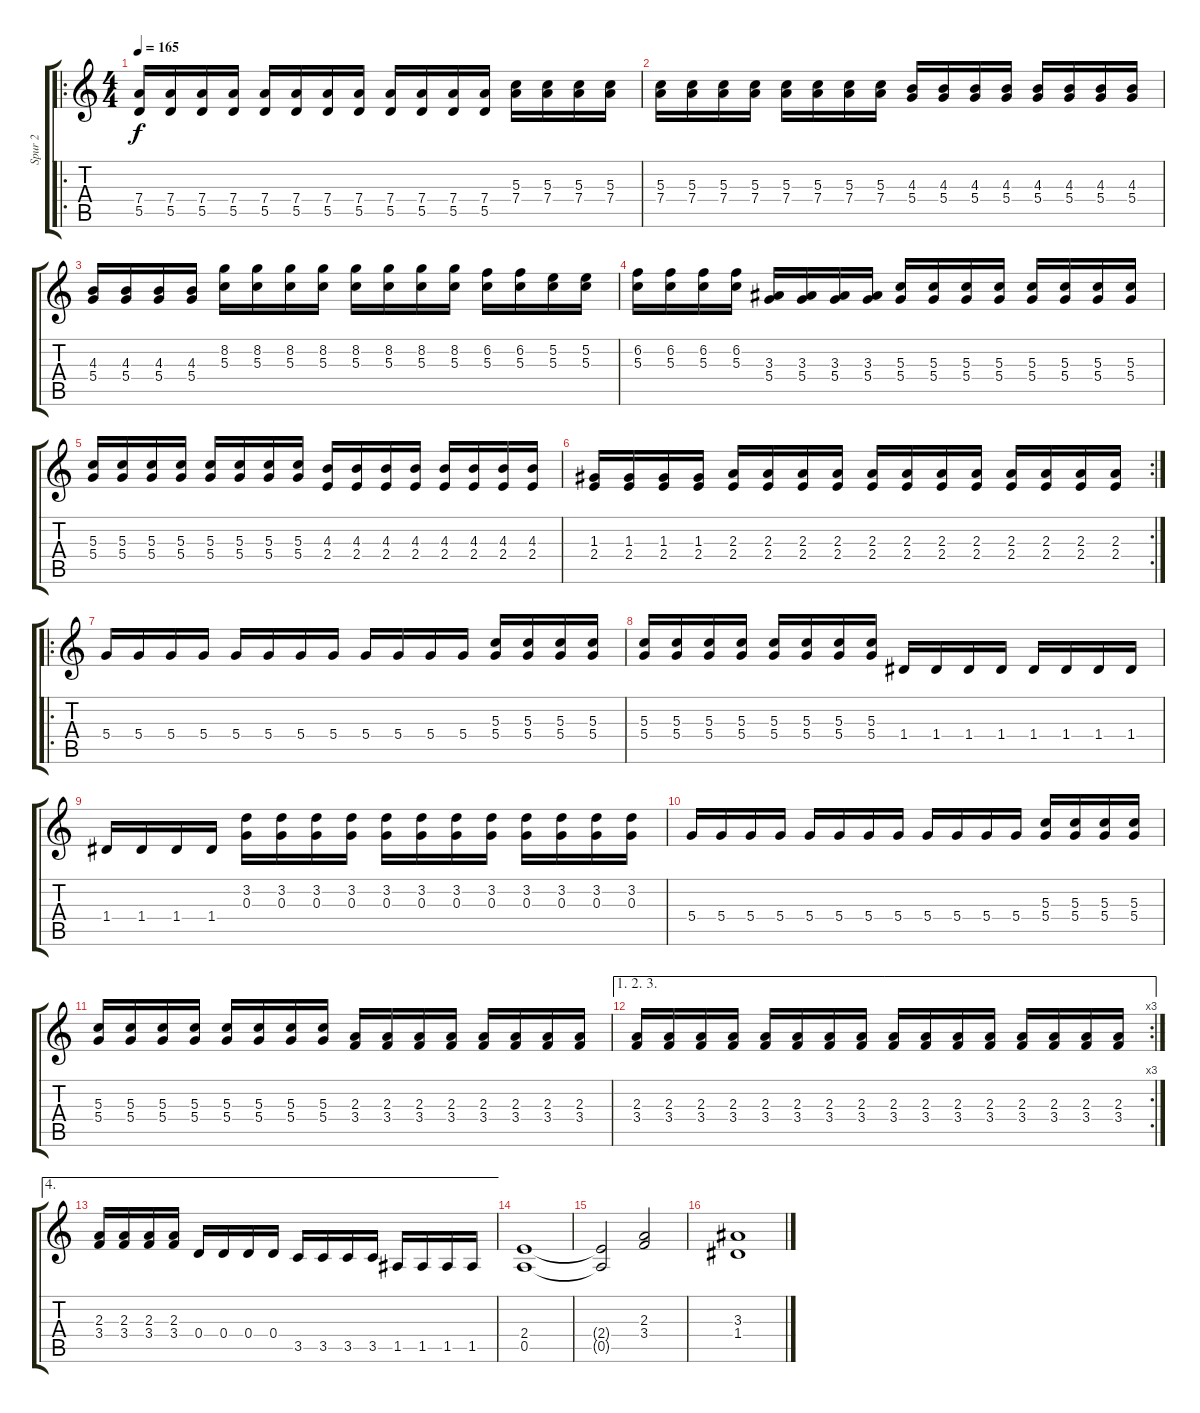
\track ("Spur 2" "Spur 2") {instrument distortionguitar}
\staff {score tabs}
\tuning (E4 B3 G3 D3 A2 E2) {hide}
\ro
\ts (4 4)
\tempo 165
\clef g2
\ks c
(7.4 5.5).16{dy f} (7.4 5.5).16 (7.4 5.5).16 (7.4 5.5).16 (7.4 5.5).16 (7.4 5.5).16 (7.4 5.5).16 (7.4 5.5).16 (7.4 5.5).16 (7.4 5.5).16 (7.4 5.5).16 (7.4 5.5).16 (5.3 7.4).16 (5.3 7.4).16 (5.3 7.4).16 (5.3 7.4).16 |
(5.3 7.4).16 (5.3 7.4).16 (5.3 7.4).16 (5.3 7.4).16 (5.3 7.4).16 (5.3 7.4).16 (5.3 7.4).16 (5.3 7.4).16 (4.3 5.4).16 (4.3 5.4).16 (4.3 5.4).16 (4.3 5.4).16 (4.3 5.4).16 (4.3 5.4).16 (4.3 5.4).16 (4.3 5.4).16 |
(4.3 5.4).16 (4.3 5.4).16 (4.3 5.4).16 (4.3 5.4).16 (8.2 5.3).16 (8.2 5.3).16 (8.2 5.3).16 (8.2 5.3).16 (8.2 5.3).16 (8.2 5.3).16 (8.2 5.3).16 (8.2 5.3).16 (6.2 5.3).16 (6.2 5.3).16 (5.2 5.3).16 (5.2 5.3).16 |
(6.2 5.3).16 (6.2 5.3).16 (6.2 5.3).16 (6.2 5.3).16 (3.3 5.4).16 (3.3 5.4).16 (3.3 5.4).16 (3.3 5.4).16 (5.3 5.4).16 (5.3 5.4).16 (5.3 5.4).16 (5.3 5.4).16 (5.3 5.4).16 (5.3 5.4).16 (5.3 5.4).16 (5.3 5.4).16 |
(5.3 5.4).16 (5.3 5.4).16 (5.3 5.4).16 (5.3 5.4).16 (5.3 5.4).16 (5.3 5.4).16 (5.3 5.4).16 (5.3 5.4).16 (4.3 2.4).16 (4.3 2.4).16 (4.3 2.4).16 (4.3 2.4).16 (4.3 2.4).16 (4.3 2.4).16 (4.3 2.4).16 (4.3 2.4).16 |
\rc 2
(1.3 2.4).16 (1.3 2.4).16 (1.3 2.4).16 (1.3 2.4).16 (2.3 2.4).16 (2.3 2.4).16 (2.3 2.4).16 (2.3 2.4).16 (2.3 2.4).16 (2.3 2.4).16 (2.3 2.4).16 (2.3 2.4).16 (2.3 2.4).16 (2.3 2.4).16 (2.3 2.4).16 (2.3 2.4).16 |
\ro
5.4.16 5.4.16 5.4.16 5.4.16 5.4.16 5.4.16 5.4.16 5.4.16 5.4.16 5.4.16 5.4.16 5.4.16 (5.3 5.4).16 (5.3 5.4).16 (5.3 5.4).16 (5.3 5.4).16 |
(5.3 5.4).16 (5.3 5.4).16 (5.3 5.4).16 (5.3 5.4).16 (5.3 5.4).16 (5.3 5.4).16 (5.3 5.4).16 (5.3 5.4).16 1.4.16 1.4.16 1.4.16 1.4.16 1.4.16 1.4.16 1.4.16 1.4.16 |
1.4.16 1.4.16 1.4.16 1.4.16 (3.2 0.3).16 (3.2 0.3).16 (3.2 0.3).16 (3.2 0.3).16 (3.2 0.3).16 (3.2 0.3).16 (3.2 0.3).16 (3.2 0.3).16 (3.2 0.3).16 (3.2 0.3).16 (3.2 0.3).16 (3.2 0.3).16 |
5.4.16 5.4.16 5.4.16 5.4.16 5.4.16 5.4.16 5.4.16 5.4.16 5.4.16 5.4.16 5.4.16 5.4.16 (5.3 5.4).16 (5.3 5.4).16 (5.3 5.4).16 (5.3 5.4).16 |
(5.3 5.4).16 (5.3 5.4).16 (5.3 5.4).16 (5.3 5.4).16 (5.3 5.4).16 (5.3 5.4).16 (5.3 5.4).16 (5.3 5.4).16 (2.3 3.4).16 (2.3 3.4).16 (2.3 3.4).16 (2.3 3.4).16 (2.3 3.4).16 (2.3 3.4).16 (2.3 3.4).16 (2.3 3.4).16 |
\ae (1 2 3)
\rc 3
(2.3 3.4).16 (2.3 3.4).16 (2.3 3.4).16 (2.3 3.4).16 (2.3 3.4).16 (2.3 3.4).16 (2.3 3.4).16 (2.3 3.4).16 (2.3 3.4).16 (2.3 3.4).16 (2.3 3.4).16 (2.3 3.4).16 (2.3 3.4).16 (2.3 3.4).16 (2.3 3.4).16 (2.3 3.4).16 |
\ae 4
(2.3 3.4).16 (2.3 3.4).16 (2.3 3.4).16 (2.3 3.4).16 0.4.16 0.4.16 0.4.16 0.4.16 3.5.16 3.5.16 3.5.16 3.5.16 1.5.16 1.5.16 1.5.16 1.5.16 |
(2.4 0.5).1 |
(2.4{t} 0.5{t}).2 (2.3 3.4).2 |
(3.3 1.4).1
